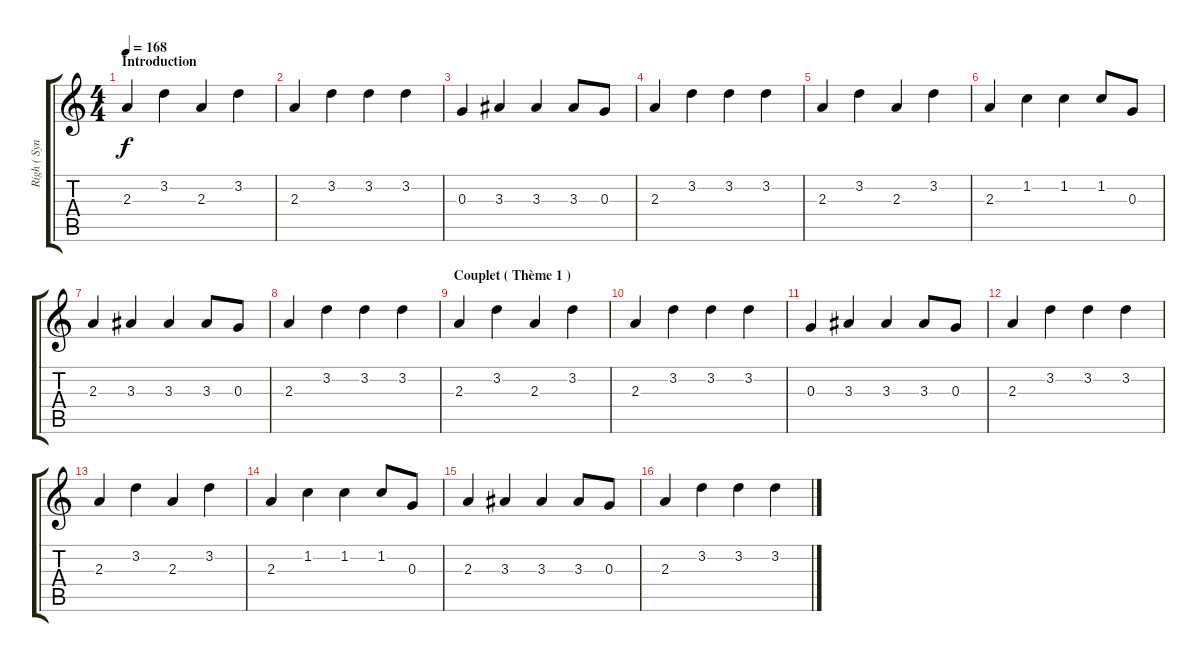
\track ("Righ ( Synthétiseur 1 )" "Righ ( Syn") {instrument orchestralharp}
\staff {score tabs}
\tuning (E5 B4 G4 D4 A3 E3) {hide}
\ts (4 4)
\section ("" "Introduction")
\tempo 168
\clef g2
\ks c
2.3.4{dy f instrument orchestralharp} 3.2.4 2.3.4 3.2.4 |
2.3.4 3.2.4 3.2.4 3.2.4 |
0.3.4 3.3.4 3.3.4 3.3.8 0.3.8 |
2.3.4 3.2.4 3.2.4 3.2.4 |
2.3.4 3.2.4 2.3.4 3.2.4 |
2.3.4 1.2.4 1.2.4 1.2.8 0.3.8 |
2.3.4 3.3.4 3.3.4 3.3.8 0.3.8 |
2.3.4 3.2.4 3.2.4 3.2.4 |
\section ("" "Couplet ( Thème 1 )")
2.3.4 3.2.4 2.3.4 3.2.4 |
2.3.4 3.2.4 3.2.4 3.2.4 |
0.3.4 3.3.4 3.3.4 3.3.8 0.3.8 |
2.3.4 3.2.4 3.2.4 3.2.4 |
2.3.4 3.2.4 2.3.4 3.2.4 |
2.3.4 1.2.4 1.2.4 1.2.8 0.3.8 |
2.3.4 3.3.4 3.3.4 3.3.8 0.3.8 |
2.3.4 3.2.4 3.2.4 3.2.4
